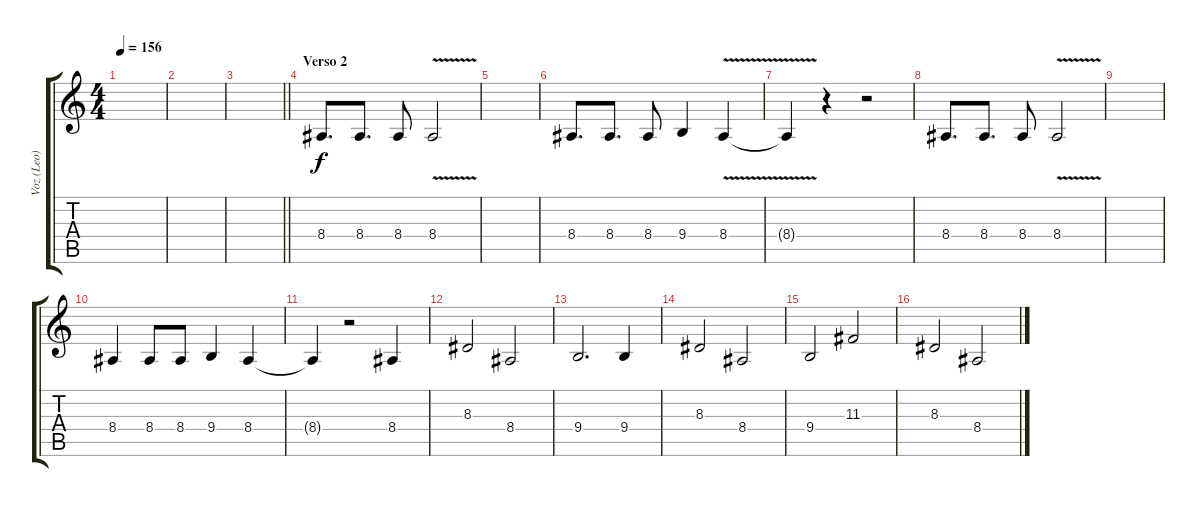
\track ("Voz (Leo)" "Voz (Leo)") {instrument altosax}
\staff {score tabs}
\tuning (E4 B3 G3 D3 A2 E2) {hide}
\ts (4 4)
\tempo 156
\clef g2
\ks c
|
|
\barLineRight lightlight
|
\section ("" "Verso 2")
8.4.8{d} 8.4.8{d} 8.4.8 8.4{v}.2 |
|
8.4.8{d} 8.4.8{d} 8.4.8 9.4.4 8.4{v}.4 |
8.4{t}.4 r.4 r.2 |
8.4.8{d} 8.4.8{d} 8.4.8 8.4{v}.2 |
|
8.4.4 8.4.8 8.4.8 9.4.4 8.4.4 |
8.4{t}.4 r.2 8.4.4 |
8.3.2 8.4.2 |
9.4.2{d} 9.4.4 |
8.3.2 8.4.2 |
9.4.2 11.3.2 |
8.3.2 8.4.2
